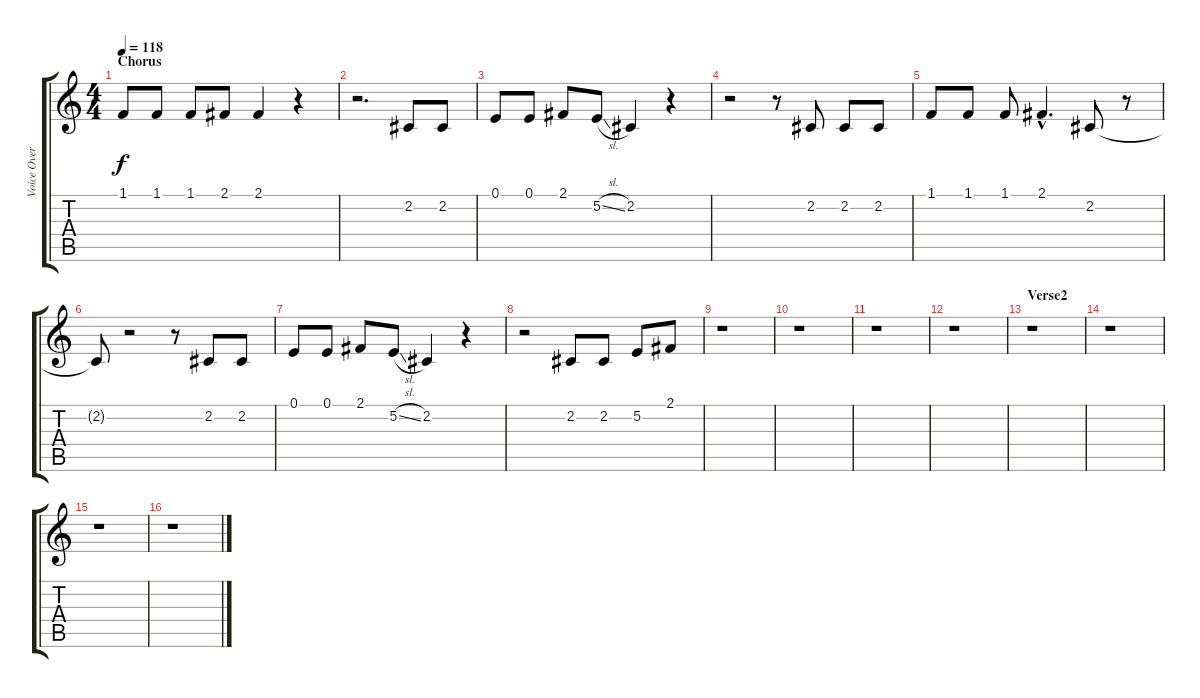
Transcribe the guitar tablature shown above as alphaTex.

\track ("Voice Overdub" "Voice Over") {instrument altosax}
\staff {score tabs}
\tuning (E4 B3 G3 D3 A2 E2) {hide}
\ts (4 4)
\section ("" "Chorus")
\tempo 118
\clef g2
\ks c
1.1.8{dy f} 1.1.8 1.1.8 2.1.8 2.1.4 r.4 |
r.2{d} 2.2.8 2.2.8 |
0.1.8 0.1.8 2.1.8 5.2{sl}.8 2.2.4 r.4 |
r.2 r.8 2.2.8 2.2.8 2.2.8 |
1.1.8 1.1.8 1.1.8 2.1{hac}.4{d} 2.2.8 r.8 |
2.2{t}.8 r.2 r.8 2.2.8 2.2.8 |
0.1.8 0.1.8 2.1.8 5.2{sl}.8 2.2.4 r.4 |
r.2 2.2.8 2.2.8 5.2.8 2.1.8 |
r.1 |
r.1 |
r.1 |
r.1 |
\section ("" "Verse2")
r.1 |
r.1 |
r.1 |
r.1
